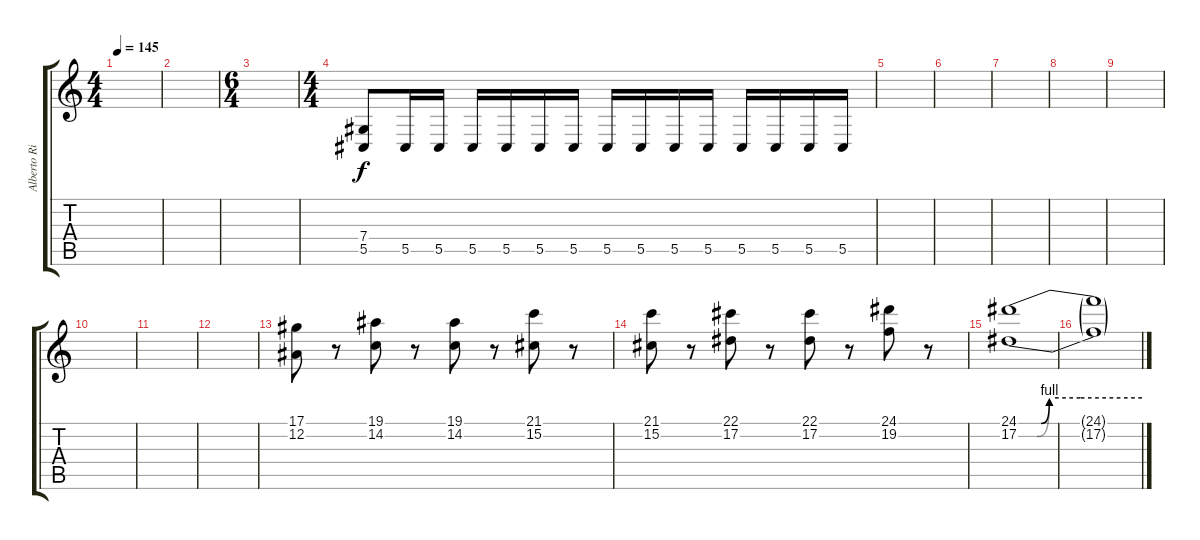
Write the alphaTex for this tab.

\track ("Alberto Rionda (I)" "Alberto Ri") {instrument pizzicatostrings}
\staff {score tabs}
\tuning (Eb4 Bb3 Gb3 Db3 Ab2 Eb2) {hide}
\ts (4 4)
\tempo 145
\clef g2
\ks c
|
|
\ts (6 4)
|
\ts (4 4)
(7.4 5.5).8 5.5.16 5.5.16 5.5.16 5.5.16 5.5.16 5.5.16 5.5.16 5.5.16 5.5.16 5.5.16 5.5.16 5.5.16 5.5.16 5.5.16 |
|
|
|
|
|
|
|
|
(17.1 12.2).8 r.8 (19.1 14.2).8 r.8 (19.1 14.2).8 r.8 (21.1 15.2).8 r.8 |
(21.1 15.2).8 r.8 (22.1 17.2).8 r.8 (22.1 17.2).8 r.8 (24.1 19.2).8 r.8 |
(24.1{be (custom 0 0 11 0 15 4 30 4 60 4)} 17.2{be (custom 0 0 9 0 15 4 30 4 60 4)}).1 |
(24.1{t} 17.2{t}).1
